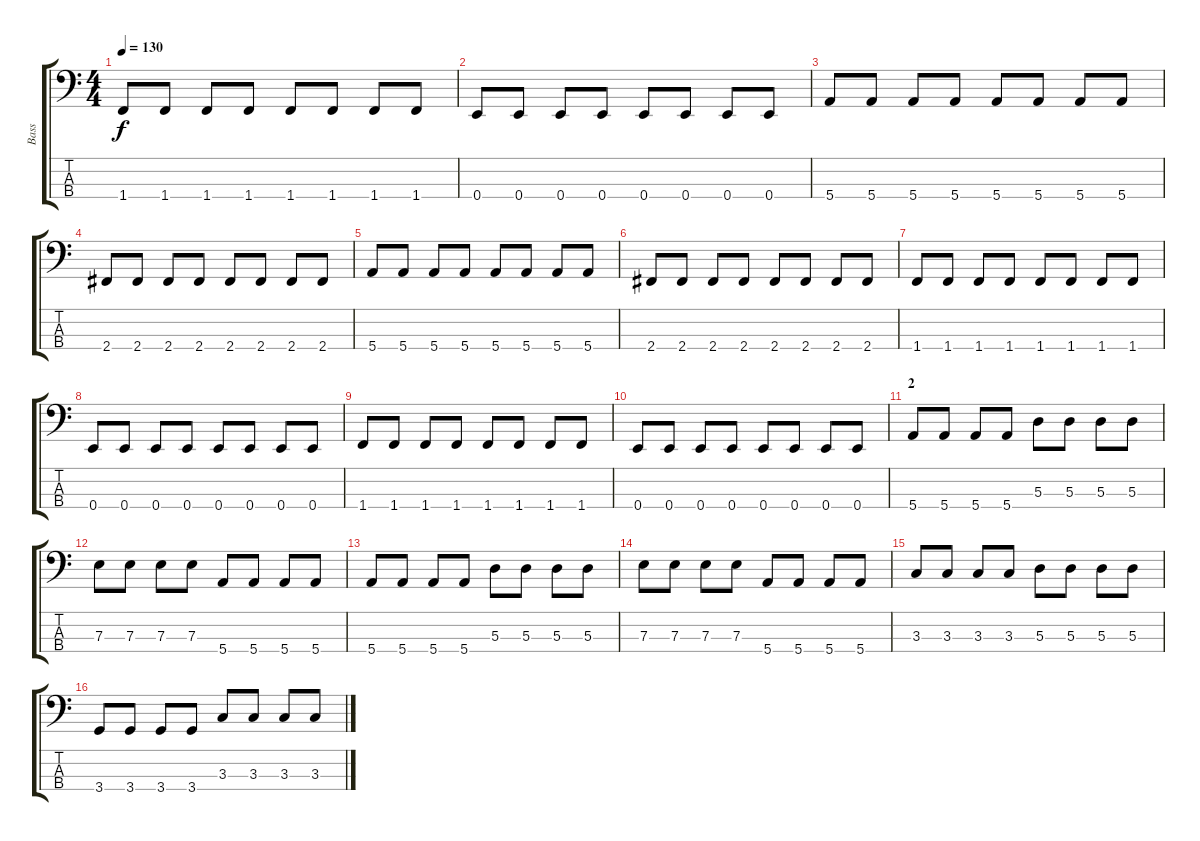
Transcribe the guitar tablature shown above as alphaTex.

\track ("Bass" "Bass") {instrument electricbassfinger}
\staff {score tabs}
\tuning (G2 D2 A1 E1) {hide}
\ts (4 4)
\tempo 130
\clef f4
\ks c
1.4.8{dy f} 1.4.8 1.4.8 1.4.8 1.4.8 1.4.8 1.4.8 1.4.8 |
0.4.8 0.4.8 0.4.8 0.4.8 0.4.8 0.4.8 0.4.8 0.4.8 |
5.4.8 5.4.8 5.4.8 5.4.8 5.4.8 5.4.8 5.4.8 5.4.8 |
2.4.8 2.4.8 2.4.8 2.4.8 2.4.8 2.4.8 2.4.8 2.4.8 |
5.4.8 5.4.8 5.4.8 5.4.8 5.4.8 5.4.8 5.4.8 5.4.8 |
2.4.8 2.4.8 2.4.8 2.4.8 2.4.8 2.4.8 2.4.8 2.4.8 |
1.4.8 1.4.8 1.4.8 1.4.8 1.4.8 1.4.8 1.4.8 1.4.8 |
0.4.8 0.4.8 0.4.8 0.4.8 0.4.8 0.4.8 0.4.8 0.4.8 |
1.4.8 1.4.8 1.4.8 1.4.8 1.4.8 1.4.8 1.4.8 1.4.8 |
0.4.8 0.4.8 0.4.8 0.4.8 0.4.8 0.4.8 0.4.8 0.4.8 |
\section ("" "2")
5.4.8 5.4.8 5.4.8 5.4.8 5.3.8 5.3.8 5.3.8 5.3.8 |
7.3.8 7.3.8 7.3.8 7.3.8 5.4.8 5.4.8 5.4.8 5.4.8 |
5.4.8 5.4.8 5.4.8 5.4.8 5.3.8 5.3.8 5.3.8 5.3.8 |
7.3.8 7.3.8 7.3.8 7.3.8 5.4.8 5.4.8 5.4.8 5.4.8 |
3.3.8 3.3.8 3.3.8 3.3.8 5.3.8 5.3.8 5.3.8 5.3.8 |
3.4.8 3.4.8 3.4.8 3.4.8 3.3.8 3.3.8 3.3.8 3.3.8
